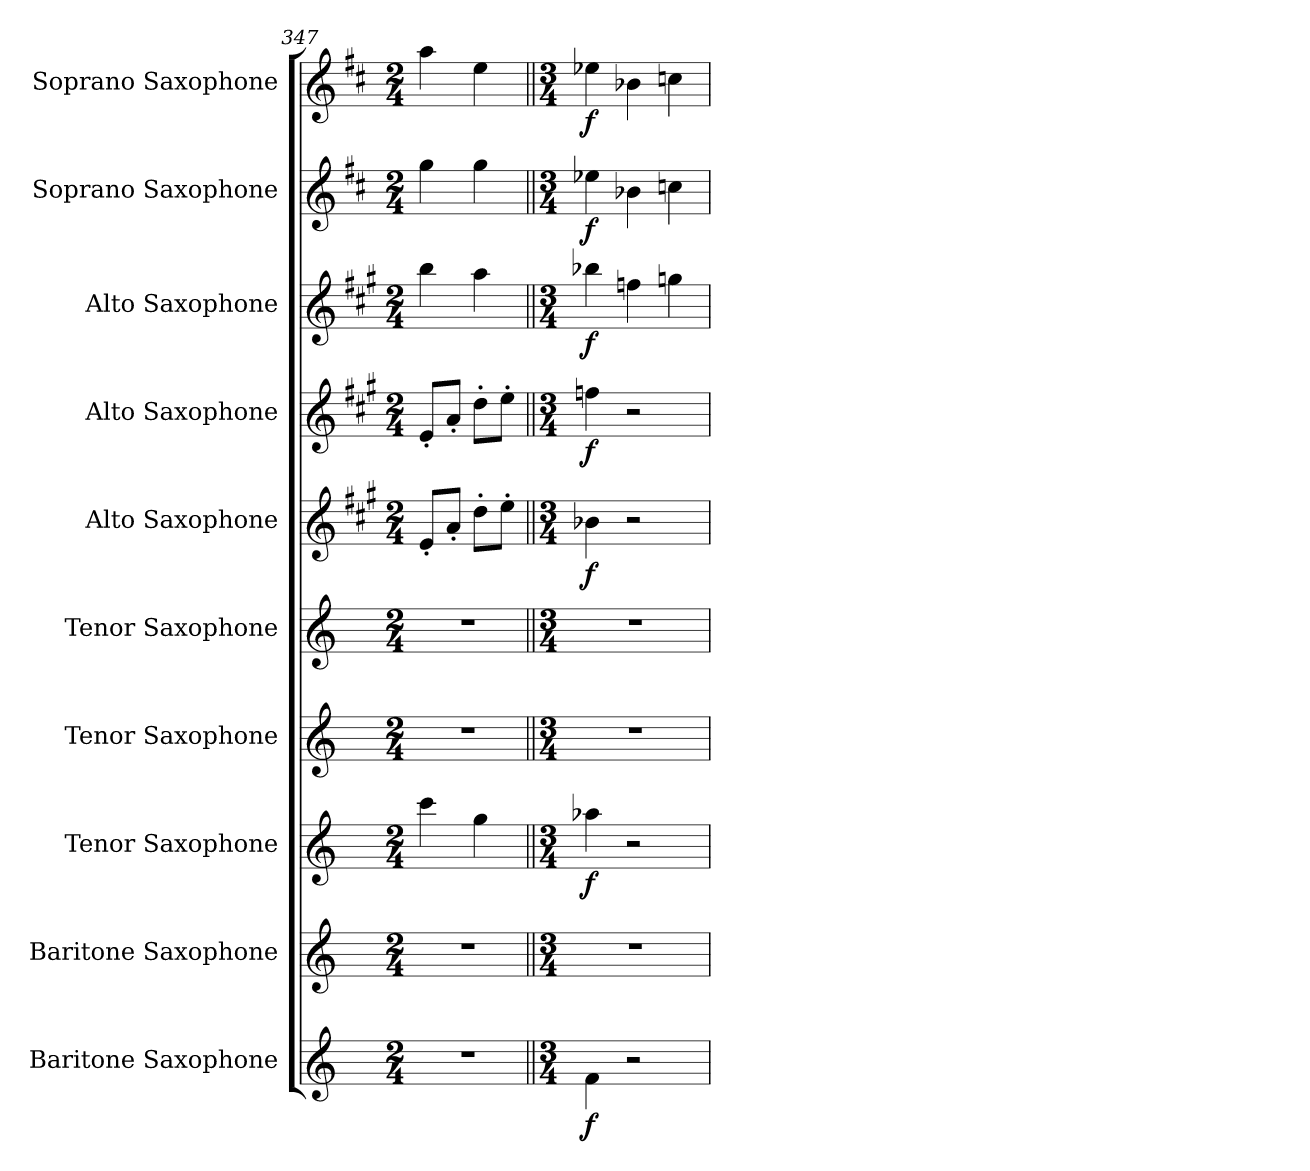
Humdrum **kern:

**kern	**dynam	**kern	**kern	**dynam	**kern	**kern	**kern	**dynam	**kern	**dynam	**kern	**dynam	**kern	**dynam	**kern	**dynam
*part10	*part10	*part9	*part8	*part8	*part7	*part6	*part5	*part5	*part4	*part4	*part3	*part3	*part2	*part2	*part1	*part1
*staff10	*staff10	*staff9	*staff8	*staff8	*staff7	*staff6	*staff5	*staff5	*staff4	*staff4	*staff3	*staff3	*staff2	*staff2	*staff1	*staff1
*I"Baritone Saxophone	*	*I"Baritone Saxophone	*I"Tenor Saxophone	*	*I"Tenor Saxophone	*I"Tenor Saxophone	*I"Alto Saxophone	*	*I"Alto Saxophone	*	*I"Alto Saxophone	*	*I"Soprano Saxophone	*	*I"Soprano Saxophone	*
*I'Bar. Sax.	*	*I'Bar. Sax.	*I'T. Sax.	*	*I'T. Sax.	*I'T. Sax.	*I'A. Sax.	*	*I'A. Sax.	*	*I'A. Sax.	*	*I'S. Sax.	*	*I'S. Sax.	*
*clefG2	*	*clefG2	*clefG2	*	*clefG2	*clefG2	*clefG2	*	*clefG2	*	*clefG2	*	*clefG2	*	*clefG2	*
*ITrd12c21	*	*ITrd12c21	*ITrd8c14	*	*ITrd8c14	*ITrd8c14	*ITrd5c9	*	*ITrd5c9	*	*ITrd5c9	*	*ITrd1c2	*	*ITrd1c2	*
*k[]	*	*k[]	*k[]	*	*k[]	*k[]	*k[]	*	*k[]	*	*k[]	*	*k[]	*	*k[]	*
*M2/4	*	*M2/4	*M2/4	*	*M2/4	*M2/4	*M2/4	*	*M2/4	*	*M2/4	*	*M2/4	*	*M2/4	*
=347	=347	=347	=347	=347	=347	=347	=347	=347	=347	=347	=347	=347	=347	=347	=347	=347
2r	.	2r	4cc\	.	2r	2r	8G'/L	.	8G'/L	.	4dd\	.	4ff\	.	4gg\	.
.	.	.	.	.	.	.	8c'/J	.	8c'/J	.	.	.	.	.	.	.
.	.	.	4g\	.	.	.	8f'\L	.	8f'\L	.	4cc\	.	4ff\	.	4dd\	.
.	.	.	.	.	.	.	8g'\J	.	8g'\J	.	.	.	.	.	.	.
=348||	=348||	=348||	=348||	=348||	=348||	=348||	=348||	=348||	=348||	=348||	=348||	=348||	=348||	=348||	=348||	=348||
!!LO:REH:place=s1:a:B:fs=14:t=XV
*M3/4	*	*M3/4	*M3/4	*	*M3/4	*M3/4	*M3/4	*	*M3/4	*	*M3/4	*	*M3/4	*	*M3/4	*
*	*	*	*	*	*	*	*	*	*	*	*	*	*	*	*MM180	*
!	!LO:DY:b	!	!	!LO:DY:b	!	!	!	!LO:DY:b	!	!LO:DY:b	!	!LO:DY:b	!	!LO:DY:b	!	!LO:DY:b
4F\	f	2.r	4a-X\	f	2.r	2.r	4d-X\	f	4a-X\	f	4dd-X\	f	4dd-X\	f	4dd-X\	f
2r	.	.	2r	.	.	.	2r	.	2r	.	4a-X\	.	4a-X\	.	4a-X\	.
.	.	.	.	.	.	.	.	.	.	.	4b-X\	.	4b-X\	.	4b-X\	.
=	=	=	=	=	=	=	=	=	=	=	=	=	=	=	=	=
*-	*-	*-	*-	*-	*-	*-	*-	*-	*-	*-	*-	*-	*-	*-	*-	*-
